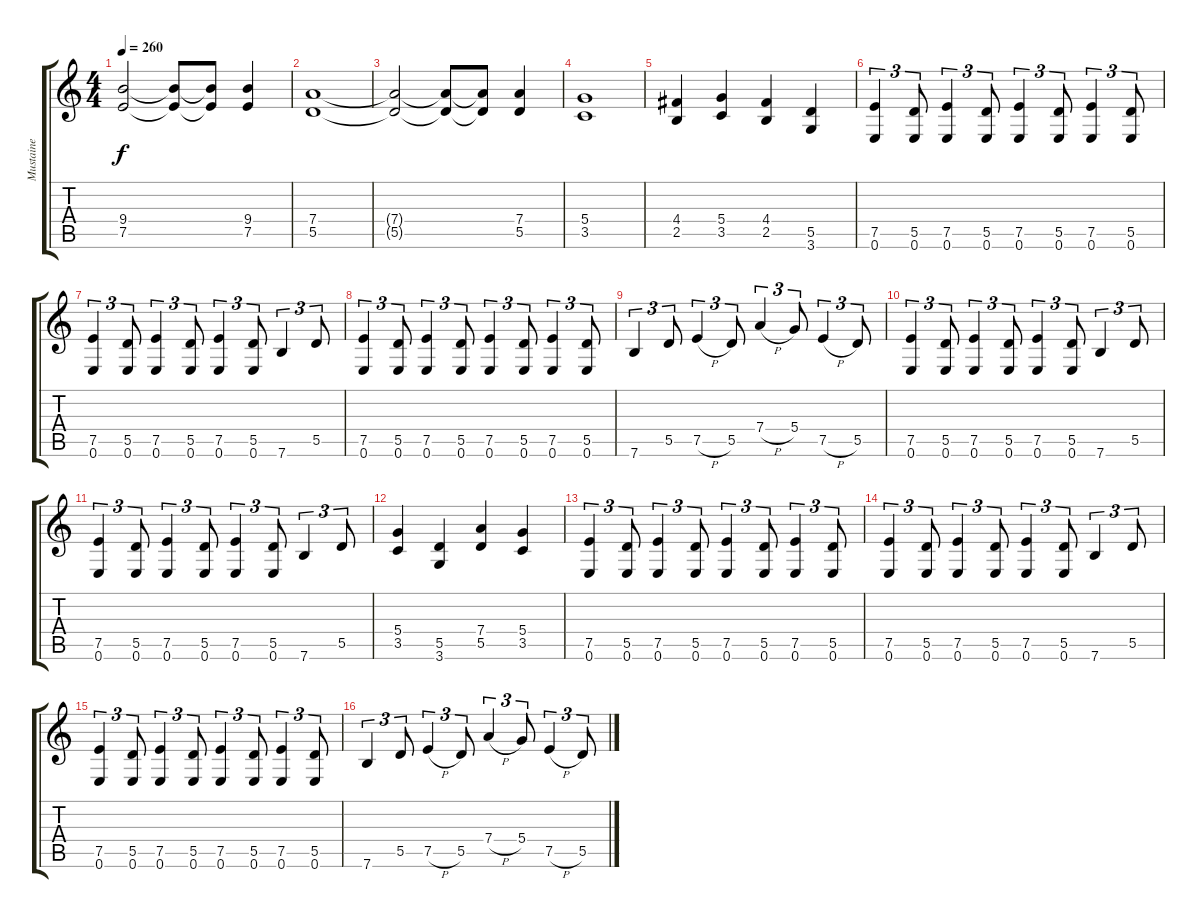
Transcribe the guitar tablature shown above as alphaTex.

\track ("Mustaine" "Mustaine") {instrument distortionguitar}
\staff {score tabs}
\tuning (E4 B3 G3 D3 A2 E2) {hide}
\ts (4 4)
\tempo 260
\clef g2
\ks c
(9.4{t} 7.5{t}).2{dy f} (9.4{t} 7.5{t}).8 (9.4{t} 7.5{t}).8 (9.4 7.5).4 |
(7.4 5.5).1 |
(7.4{t} 5.5{t}).2 (7.4{t} 5.5{t}).8 (7.4{t} 5.5{t}).8 (7.4 5.5).4 |
(5.4 3.5).1 |
(4.4 2.5).4 (5.4 3.5).4 (4.4 2.5).4 (5.5 3.6).4 |
(7.5 0.6).4{tu (3 2)} (5.5 0.6).8{tu (3 2)} (7.5 0.6).4{tu (3 2)} (5.5 0.6).8{tu (3 2)} (7.5 0.6).4{tu (3 2)} (5.5 0.6).8{tu (3 2)} (7.5 0.6).4{tu (3 2)} (5.5 0.6).8{tu (3 2)} |
(7.5 0.6).4{tu (3 2)} (5.5 0.6).8{tu (3 2)} (7.5 0.6).4{tu (3 2)} (5.5 0.6).8{tu (3 2)} (7.5 0.6).4{tu (3 2)} (5.5 0.6).8{tu (3 2)} 7.6.4{tu (3 2)} 5.5.8{tu (3 2)} |
(7.5 0.6).4{tu (3 2)} (5.5 0.6).8{tu (3 2)} (7.5 0.6).4{tu (3 2)} (5.5 0.6).8{tu (3 2)} (7.5 0.6).4{tu (3 2)} (5.5 0.6).8{tu (3 2)} (7.5 0.6).4{tu (3 2)} (5.5 0.6).8{tu (3 2)} |
7.6.4{tu (3 2)} 5.5.8{tu (3 2)} 7.5{h}.4{tu (3 2)} 5.5.8{tu (3 2)} 7.4{h}.4{tu (3 2)} 5.4.8{tu (3 2)} 7.5{h}.4{tu (3 2)} 5.5.8{tu (3 2)} |
(7.5 0.6).4{tu (3 2)} (5.5 0.6).8{tu (3 2)} (7.5 0.6).4{tu (3 2)} (5.5 0.6).8{tu (3 2)} (7.5 0.6).4{tu (3 2)} (5.5 0.6).8{tu (3 2)} 7.6.4{tu (3 2)} 5.5.8{tu (3 2)} |
(7.5 0.6).4{tu (3 2)} (5.5 0.6).8{tu (3 2)} (7.5 0.6).4{tu (3 2)} (5.5 0.6).8{tu (3 2)} (7.5 0.6).4{tu (3 2)} (5.5 0.6).8{tu (3 2)} 7.6.4{tu (3 2)} 5.5.8{tu (3 2)} |
(5.4 3.5).4 (5.5 3.6).4 (7.4 5.5).4 (5.4 3.5).4 |
(7.5 0.6).4{tu (3 2)} (5.5 0.6).8{tu (3 2)} (7.5 0.6).4{tu (3 2)} (5.5 0.6).8{tu (3 2)} (7.5 0.6).4{tu (3 2)} (5.5 0.6).8{tu (3 2)} (7.5 0.6).4{tu (3 2)} (5.5 0.6).8{tu (3 2)} |
(7.5 0.6).4{tu (3 2)} (5.5 0.6).8{tu (3 2)} (7.5 0.6).4{tu (3 2)} (5.5 0.6).8{tu (3 2)} (7.5 0.6).4{tu (3 2)} (5.5 0.6).8{tu (3 2)} 7.6.4{tu (3 2)} 5.5.8{tu (3 2)} |
(7.5 0.6).4{tu (3 2)} (5.5 0.6).8{tu (3 2)} (7.5 0.6).4{tu (3 2)} (5.5 0.6).8{tu (3 2)} (7.5 0.6).4{tu (3 2)} (5.5 0.6).8{tu (3 2)} (7.5 0.6).4{tu (3 2)} (5.5 0.6).8{tu (3 2)} |
7.6.4{tu (3 2)} 5.5.8{tu (3 2)} 7.5{h}.4{tu (3 2)} 5.5.8{tu (3 2)} 7.4{h}.4{tu (3 2)} 5.4.8{tu (3 2)} 7.5{h}.4{tu (3 2)} 5.5.8{tu (3 2)}
